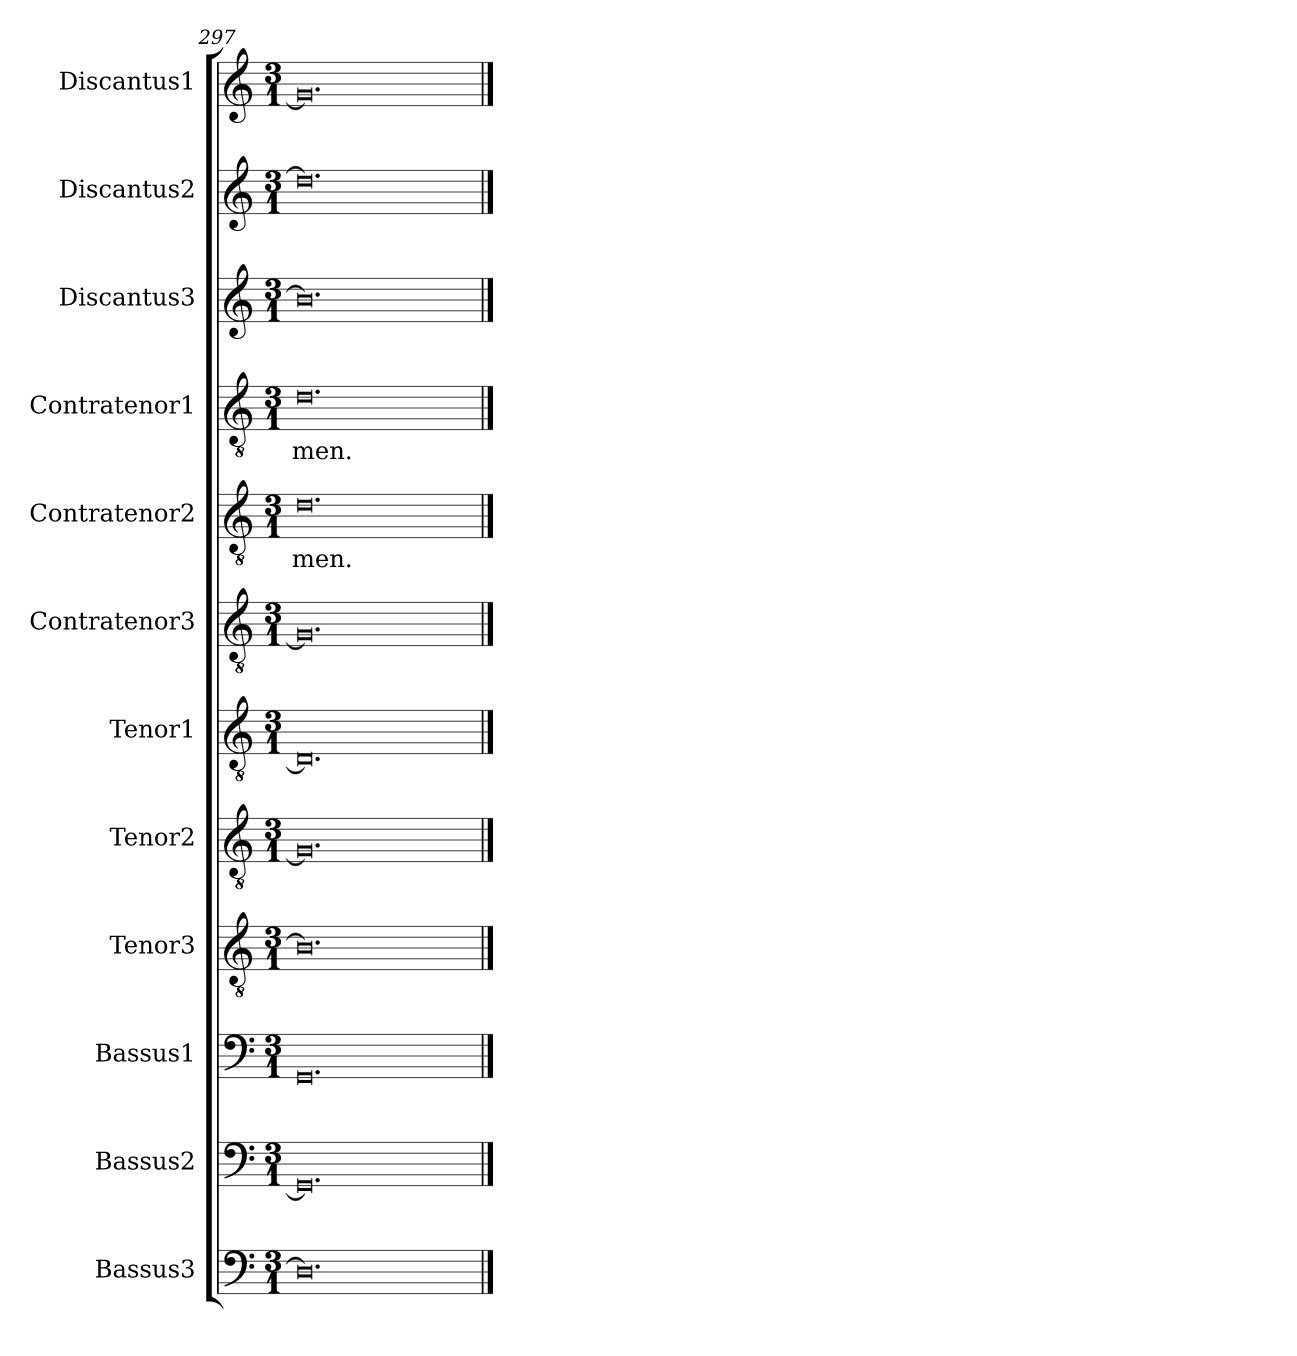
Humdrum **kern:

**kern	**kern	**kern	**kern	**kern	**kern	**kern	**kern	**text	**kern	**text	**kern	**kern	**kern
*part12	*part11	*part10	*part9	*part8	*part7	*part6	*part5	*part5	*part4	*part4	*part3	*part2	*part1
*staff12	*staff11	*staff10	*staff9	*staff8	*staff7	*staff6	*staff5	*staff5	*staff4	*staff4	*staff3	*staff2	*staff1
*I"Bassus3	*I"Bassus2	*I"Bassus1	*I"Tenor3	*I"Tenor2	*I"Tenor1	*I"Contratenor3	*I"Contratenor2	*	*I"Contratenor1	*	*I"Discantus3	*I"Discantus2	*I"Discantus1
*I'B3	*I'B2	*I'B1	*I'T3	*I'T2	*I'T1	*I'Ct3	*I'Ct2	*	*I'Ct1	*	*I'D3	*I'D2	*I'D1
*clefF4	*clefF4	*clefF4	*clefGv2	*clefGv2	*clefGv2	*clefGv2	*clefGv2	*	*clefGv2	*	*clefG2	*clefG2	*clefG2
*k[]	*k[]	*k[]	*k[]	*k[]	*k[]	*k[]	*k[]	*	*k[]	*	*k[]	*k[]	*k[]
*M3/1	*M3/1	*M3/1	*M3/1	*M3/1	*M3/1	*M3/1	*M3/1	*	*M3/1	*	*M3/1	*M3/1	*M3/1
=297	=297	=297	=297	=297	=297	=297	=297	=297	=297	=297	=297	=297	=297
0.D\]	0.GG/]	0.GG/	0.B\]	0.G/]	0.D/]	0.G/]	0.d\	-men.	0.d\	-men.	0.b\]	0.dd\]	0.g/]
==	==	==	==	==	==	==	==	==	==	==	==	==	==
*-	*-	*-	*-	*-	*-	*-	*-	*-	*-	*-	*-	*-	*-
